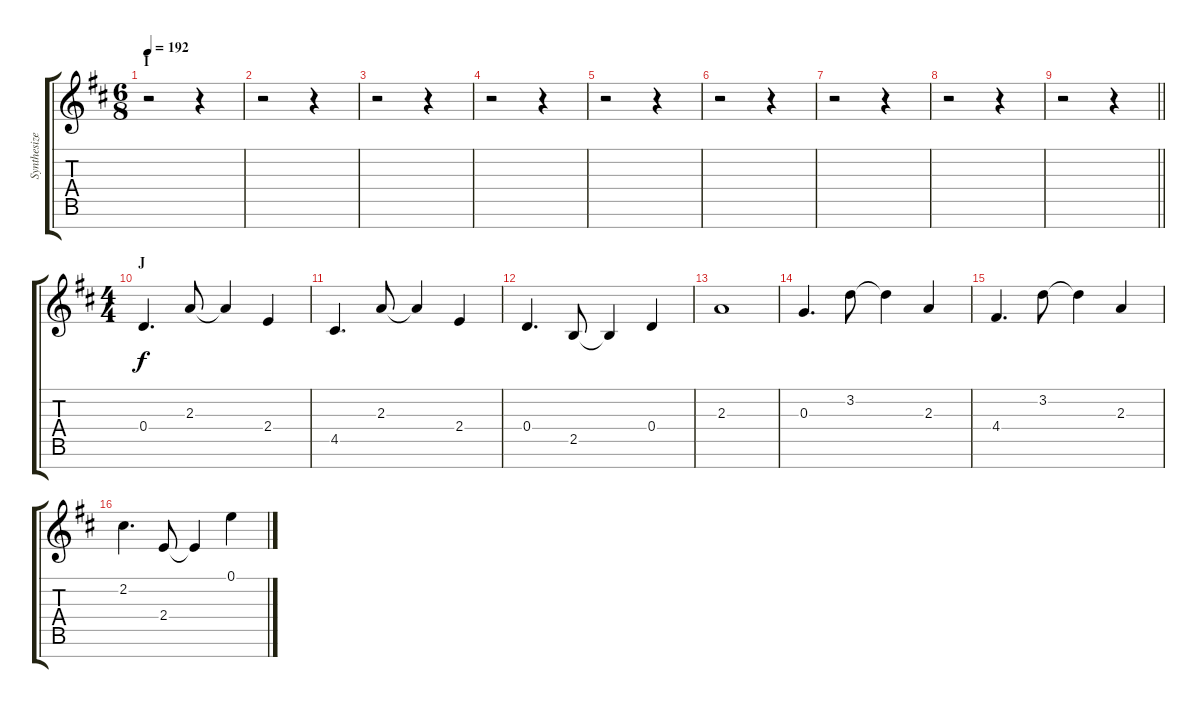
\track ("Synthesizer" "Synthesize") {instrument fx5brightness}
\staff {score tabs}
\tuning (E5 B4 G4 D4 A3 E3 B2) {hide}
\ts (6 8)
\section ("" "I")
\tempo 192
\clef g2
\ks d
r.2{dy f} r.4 |
r.2 r.4 |
r.2 r.4 |
r.2 r.4 |
r.2 r.4 |
r.2 r.4 |
r.2 r.4 |
r.2 r.4 |
\barLineRight lightlight
r.2 r.4 |
\ts (4 4)
\section ("" "J")
0.4.4{d} 2.3.8 2.3{t}.4 2.4.4 |
4.5.4{d} 2.3.8 2.3{t}.4 2.4.4 |
0.4.4{d} 2.5.8 2.5{t}.4 0.4.4 |
2.3.1 |
0.3.4{d} 3.2.8 3.2{t}.4 2.3.4 |
4.4.4{d} 3.2.8 3.2{t}.4 2.3.4 |
2.2.4{d} 2.4.8 2.4{t}.4 0.1.4
